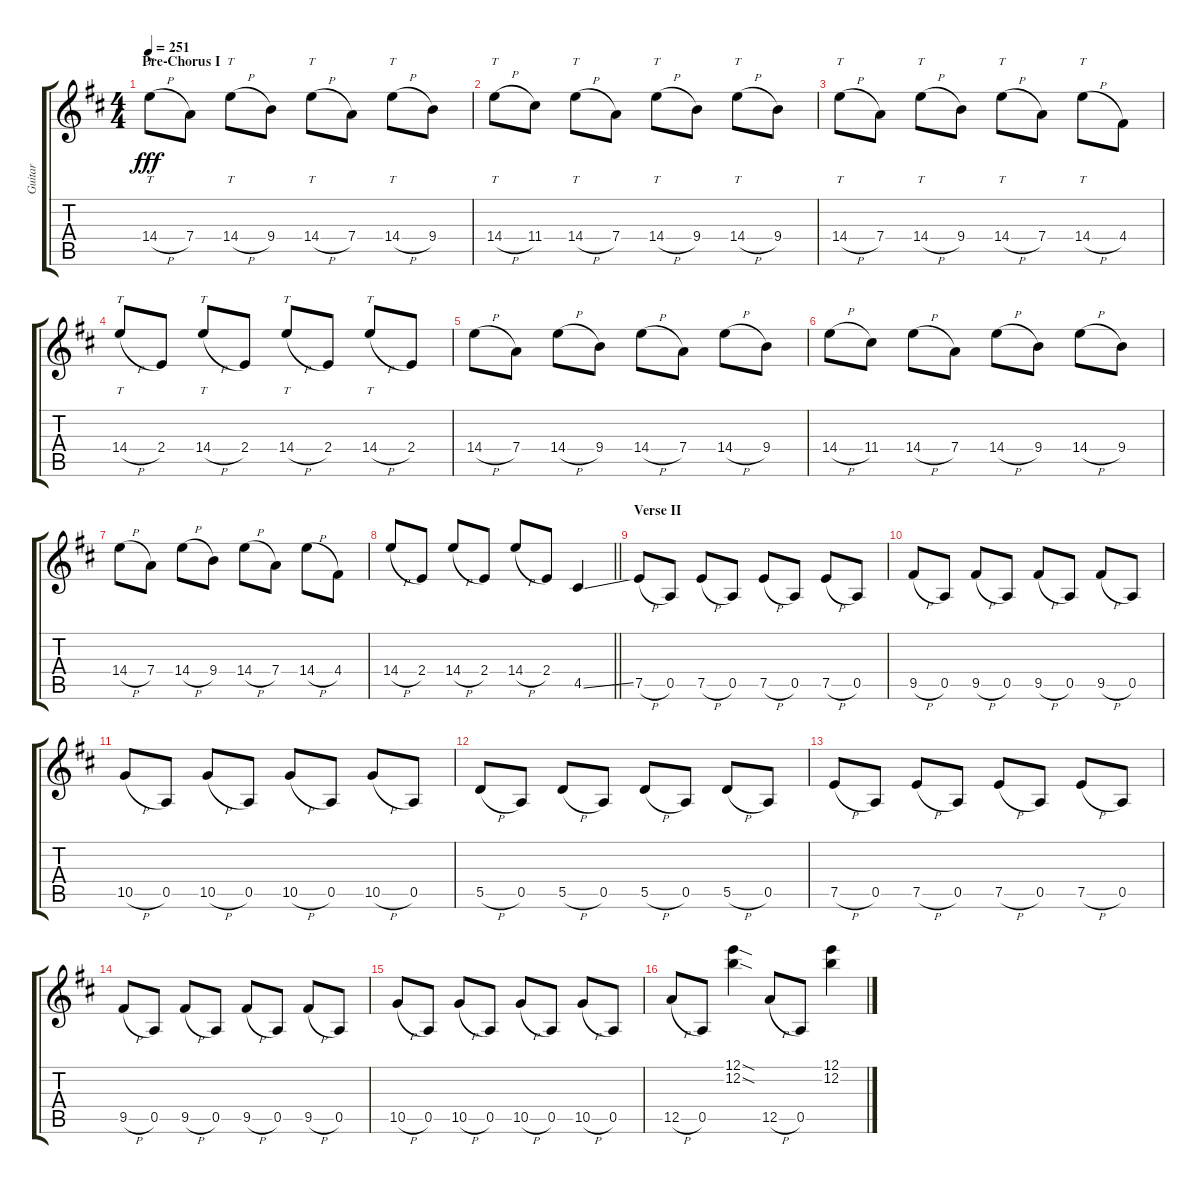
\track ("Guitar" "Guitar") {instrument distortionguitar}
\staff {score tabs}
\tuning (E4 B3 G3 D3 A2 E2) {hide}
\ts (4 4)
\section ("" "Pre-Chorus I")
\tempo 251
\clef g2
\ks d
14.4{h}.8{tt dy fff} 7.4.8 14.4{h}.8{tt} 9.4.8 14.4{h}.8{tt} 7.4.8 14.4{h}.8{tt} 9.4.8 |
14.4{h}.8{tt} 11.4.8 14.4{h}.8{tt} 7.4.8 14.4{h}.8{tt} 9.4.8 14.4{h}.8{tt} 9.4.8 |
14.4{h}.8{tt} 7.4.8 14.4{h}.8{tt} 9.4.8 14.4{h}.8{tt} 7.4.8 14.4{h}.8{tt} 4.4.8 |
14.4{h}.8{tt} 2.4.8 14.4{h}.8{tt} 2.4.8 14.4{h}.8{tt} 2.4.8 14.4{h}.8{tt} 2.4.8 |
14.4{h}.8 7.4.8 14.4{h}.8 9.4.8 14.4{h}.8 7.4.8 14.4{h}.8 9.4.8 |
14.4{h}.8 11.4.8 14.4{h}.8 7.4.8 14.4{h}.8 9.4.8 14.4{h}.8 9.4.8 |
14.4{h}.8 7.4.8 14.4{h}.8 9.4.8 14.4{h}.8 7.4.8 14.4{h}.8 4.4.8 |
\barLineRight lightlight
14.4{h}.8 2.4.8 14.4{h}.8 2.4.8 14.4{h}.8 2.4.8 4.5{ss}.4 |
\section ("" "Verse II")
7.5{h}.8 0.5.8 7.5{h}.8 0.5.8 7.5{h}.8 0.5.8 7.5{h}.8 0.5.8 |
9.5{h}.8 0.5.8 9.5{h}.8 0.5.8 9.5{h}.8 0.5.8 9.5{h}.8 0.5.8 |
10.5{h}.8 0.5.8 10.5{h}.8 0.5.8 10.5{h}.8 0.5.8 10.5{h}.8 0.5.8 |
5.5{h}.8 0.5.8 5.5{h}.8 0.5.8 5.5{h}.8 0.5.8 5.5{h}.8 0.5.8 |
7.5{h}.8 0.5.8 7.5{h}.8 0.5.8 7.5{h}.8 0.5.8 7.5{h}.8 0.5.8 |
9.5{h}.8 0.5.8 9.5{h}.8 0.5.8 9.5{h}.8 0.5.8 9.5{h}.8 0.5.8 |
10.5{h}.8 0.5.8 10.5{h}.8 0.5.8 10.5{h}.8 0.5.8 10.5{h}.8 0.5.8 |
12.5{h}.8 0.5.8 (12.1{sod} 12.2{sod}).4 12.5{h}.8 0.5.8 (12.1{ss} 12.2{ss}).4
